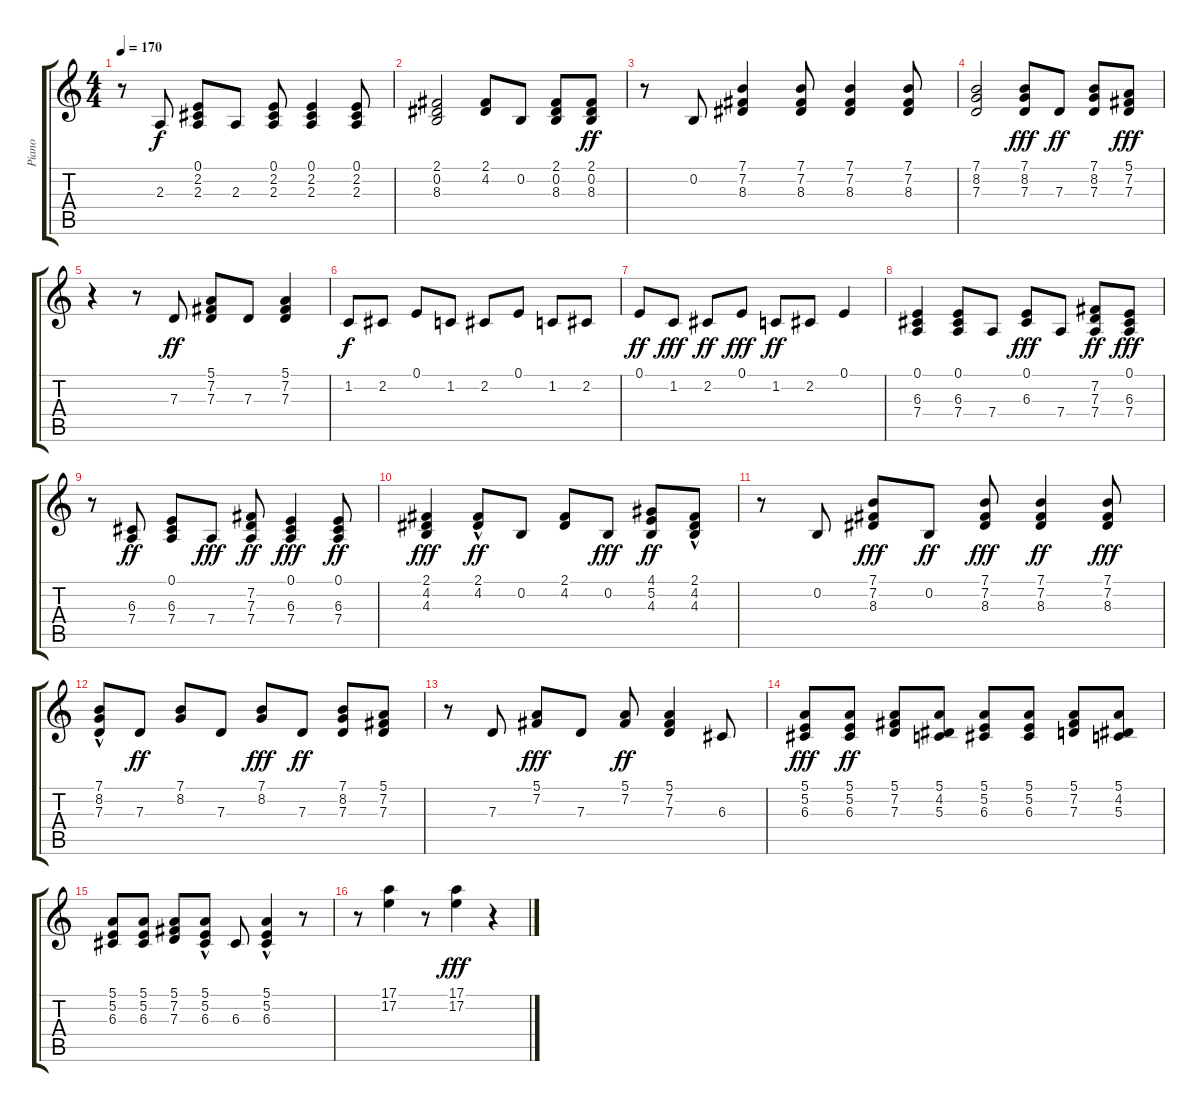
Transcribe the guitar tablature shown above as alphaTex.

\track ("Piano" "Piano") {instrument brightacousticpiano}
\staff {score tabs}
\tuning (E4 B3 G3 D3 A2 E2) {hide}
\ts (4 4)
\tempo 170
\clef g2
\ks c
r.8{dy f} 2.3.8 (0.1 2.2 2.3).8 2.3.8 (0.1 2.2 2.3).8 (0.1 2.2 2.3).4 (0.1 2.2 2.3).8 |
(2.1 0.2 8.3).2 (2.1 4.2).8 0.2.8 (2.1 0.2 8.3).8 (2.1 0.2 8.3).8{dy ff} |
r.8 0.2.8 (7.1 7.2 8.3).4 (7.1 7.2 8.3).8 (7.1 7.2 8.3).4 (7.1 7.2 8.3).8 |
(7.1 8.2 7.3).2 (7.1 8.2 7.3).8{dy fff} 7.3.8{dy ff} (7.1 8.2 7.3).8 (5.1 7.2 7.3).8{dy fff} |
r.4 r.8 7.3.8{dy ff} (5.1 7.2 7.3).8 7.3.8 (5.1 7.2 7.3).4 |
1.2.8{dy f} 2.2.8 0.1.8 1.2.8 2.2.8 0.1.8 1.2.8 2.2.8 |
0.1.8{dy ff} 1.2.8{dy fff} 2.2.8{dy ff} 0.1.8{dy fff} 1.2.8{dy ff} 2.2.8 0.1.4 |
(0.1 6.3 7.4).4 (0.1 6.3 7.4).8 7.4.8 (0.1 6.3).8{dy fff} 7.4.8 (7.2 7.3 7.4).8{dy ff} (0.1 6.3 7.4).8{dy fff} |
r.8 (6.3 7.4).8{dy ff} (0.1 6.3 7.4).8 7.4.8{dy fff} (7.2 7.3 7.4).8{dy ff} (0.1 6.3 7.4).4{dy fff} (0.1 6.3 7.4).8{dy ff} |
(2.1 4.2 4.3).4{dy fff} (2.1 4.2{hac}).8{dy ff} 0.2.8 (2.1 4.2).8 0.2.8{dy fff} (4.1 5.2 4.3).8{dy ff} (2.1 4.2 4.3{hac}).8 |
r.8 0.2.8 (7.1 7.2 8.3).8{dy fff} 0.2.8{dy ff} (7.1 7.2 8.3).8{dy fff} (7.1 7.2 8.3).4{dy ff} (7.1 7.2 8.3).8{dy fff} |
(7.1 8.2 7.3{hac}).8 7.3.8{dy ff} (7.1 8.2).8 7.3.8 (7.1 8.2).8{dy fff} 7.3.8{dy ff} (7.1 8.2 7.3).8 (5.1 7.2 7.3).8 |
r.8 7.3.8 (5.1 7.2).8{dy fff} 7.3.8 (5.1 7.2).8{dy ff} (5.1 7.2 7.3).4 6.3.8 |
(5.1 5.2 6.3).8{dy fff} (5.1 5.2 6.3).8{dy ff} (5.1 7.2 7.3).8 (5.1 4.2 5.3).8 (5.1 5.2 6.3).8 (5.1 5.2 6.3).8 (5.1 7.2 7.3).8 (5.1 4.2 5.3).8 |
(5.1 5.2 6.3).8 (5.1 5.2 6.3).8 (5.1 7.2 7.3).8 (5.1 5.2{hac} 6.3).8 6.3.8 (5.1 5.2{hac} 6.3{hac}).4 r.8 |
r.8 (17.1 17.2).4 r.8 (17.1 17.2).4{dy fff} r.4
